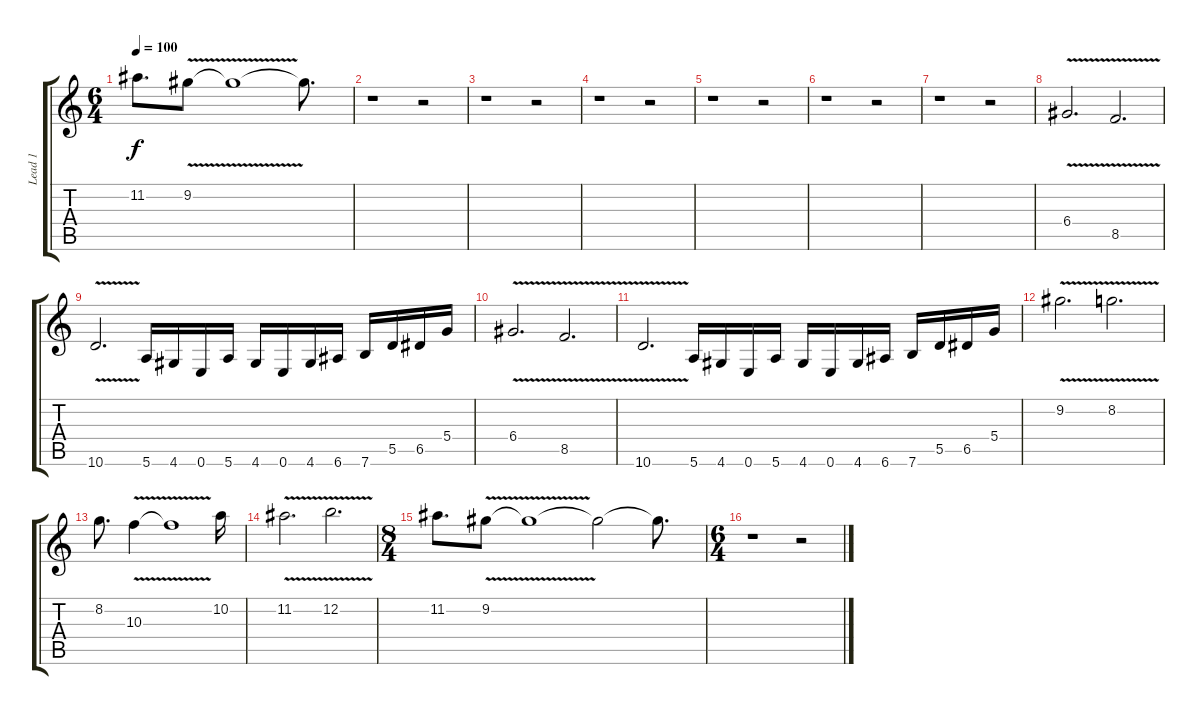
\track ("Lead 1" "Lead 1") {instrument distortionguitar}
\staff {score tabs}
\tuning (E4 B3 G3 D3 A2 E2) {hide}
\ts (6 4)
\tempo 100
\clef g2
\ks c
11.2.8{d dy f} 9.2{v}.8 9.2{t}.1 9.2{t}.8{d} |
r.1 r.2 |
r.1 r.2 |
r.1 r.2 |
r.1 r.2 |
r.1 r.2 |
r.1 r.2 |
6.4{v}.2{d} 8.5{v}.2{d} |
10.6{v}.2{d} 5.6.16 4.6.16 0.6.16 5.6.16 4.6.16 0.6.16 4.6.16 6.6.16 7.6.16 5.5.16 6.5.16 5.4.16 |
6.4{v}.2{d} 8.5{v}.2{d} |
10.6{v}.2{d} 5.6.16 4.6.16 0.6.16 5.6.16 4.6.16 0.6.16 4.6.16 6.6.16 7.6.16 5.5.16 6.5.16 5.4.16 |
9.2{v}.2{d} 8.2{v}.2{d} |
8.2.8{d} 10.3{v}.4 10.3{t}.1 10.2.16 |
11.2{v}.2{d} 12.2{v}.2{d} |
\ts (8 4)
11.2.8{d} 9.2{v}.8 9.2{t}.1 9.2{t}.2 9.2{t}.8{d} |
\ts (6 4)
r.1 r.2
